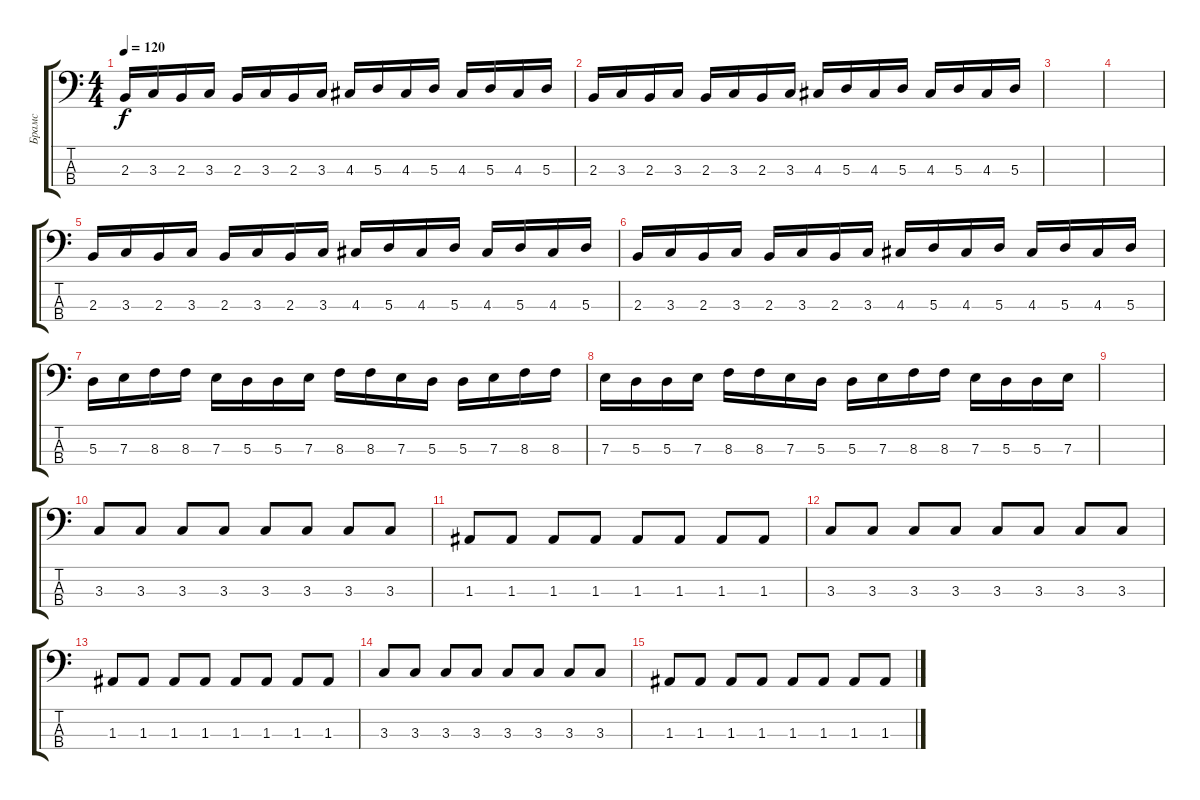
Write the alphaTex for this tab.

\track ("Брамс" "Брамс") {instrument electricbasspick}
\staff {score tabs}
\tuning (G2 D2 A1 E1) {hide}
\ts (4 4)
\tempo 120
\clef f4
\ks c
2.3.16{dy f} 3.3.16 2.3.16 3.3.16 2.3.16 3.3.16 2.3.16 3.3.16 4.3.16 5.3.16 4.3.16 5.3.16 4.3.16 5.3.16 4.3.16 5.3.16 |
2.3.16 3.3.16 2.3.16 3.3.16 2.3.16 3.3.16 2.3.16 3.3.16 4.3.16 5.3.16 4.3.16 5.3.16 4.3.16 5.3.16 4.3.16 5.3.16 |
|
|
2.3.16 3.3.16 2.3.16 3.3.16 2.3.16 3.3.16 2.3.16 3.3.16 4.3.16 5.3.16 4.3.16 5.3.16 4.3.16 5.3.16 4.3.16 5.3.16 |
2.3.16 3.3.16 2.3.16 3.3.16 2.3.16 3.3.16 2.3.16 3.3.16 4.3.16 5.3.16 4.3.16 5.3.16 4.3.16 5.3.16 4.3.16 5.3.16 |
5.3.16 7.3.16 8.3.16 8.3.16 7.3.16 5.3.16 5.3.16 7.3.16 8.3.16 8.3.16 7.3.16 5.3.16 5.3.16 7.3.16 8.3.16 8.3.16 |
7.3.16 5.3.16 5.3.16 7.3.16 8.3.16 8.3.16 7.3.16 5.3.16 5.3.16 7.3.16 8.3.16 8.3.16 7.3.16 5.3.16 5.3.16 7.3.16 |
|
3.3.8 3.3.8 3.3.8 3.3.8 3.3.8 3.3.8 3.3.8 3.3.8 |
1.3.8 1.3.8 1.3.8 1.3.8 1.3.8 1.3.8 1.3.8 1.3.8 |
3.3.8 3.3.8 3.3.8 3.3.8 3.3.8 3.3.8 3.3.8 3.3.8 |
1.3.8 1.3.8 1.3.8 1.3.8 1.3.8 1.3.8 1.3.8 1.3.8 |
3.3.8 3.3.8 3.3.8 3.3.8 3.3.8 3.3.8 3.3.8 3.3.8 |
1.3.8 1.3.8 1.3.8 1.3.8 1.3.8 1.3.8 1.3.8 1.3.8
